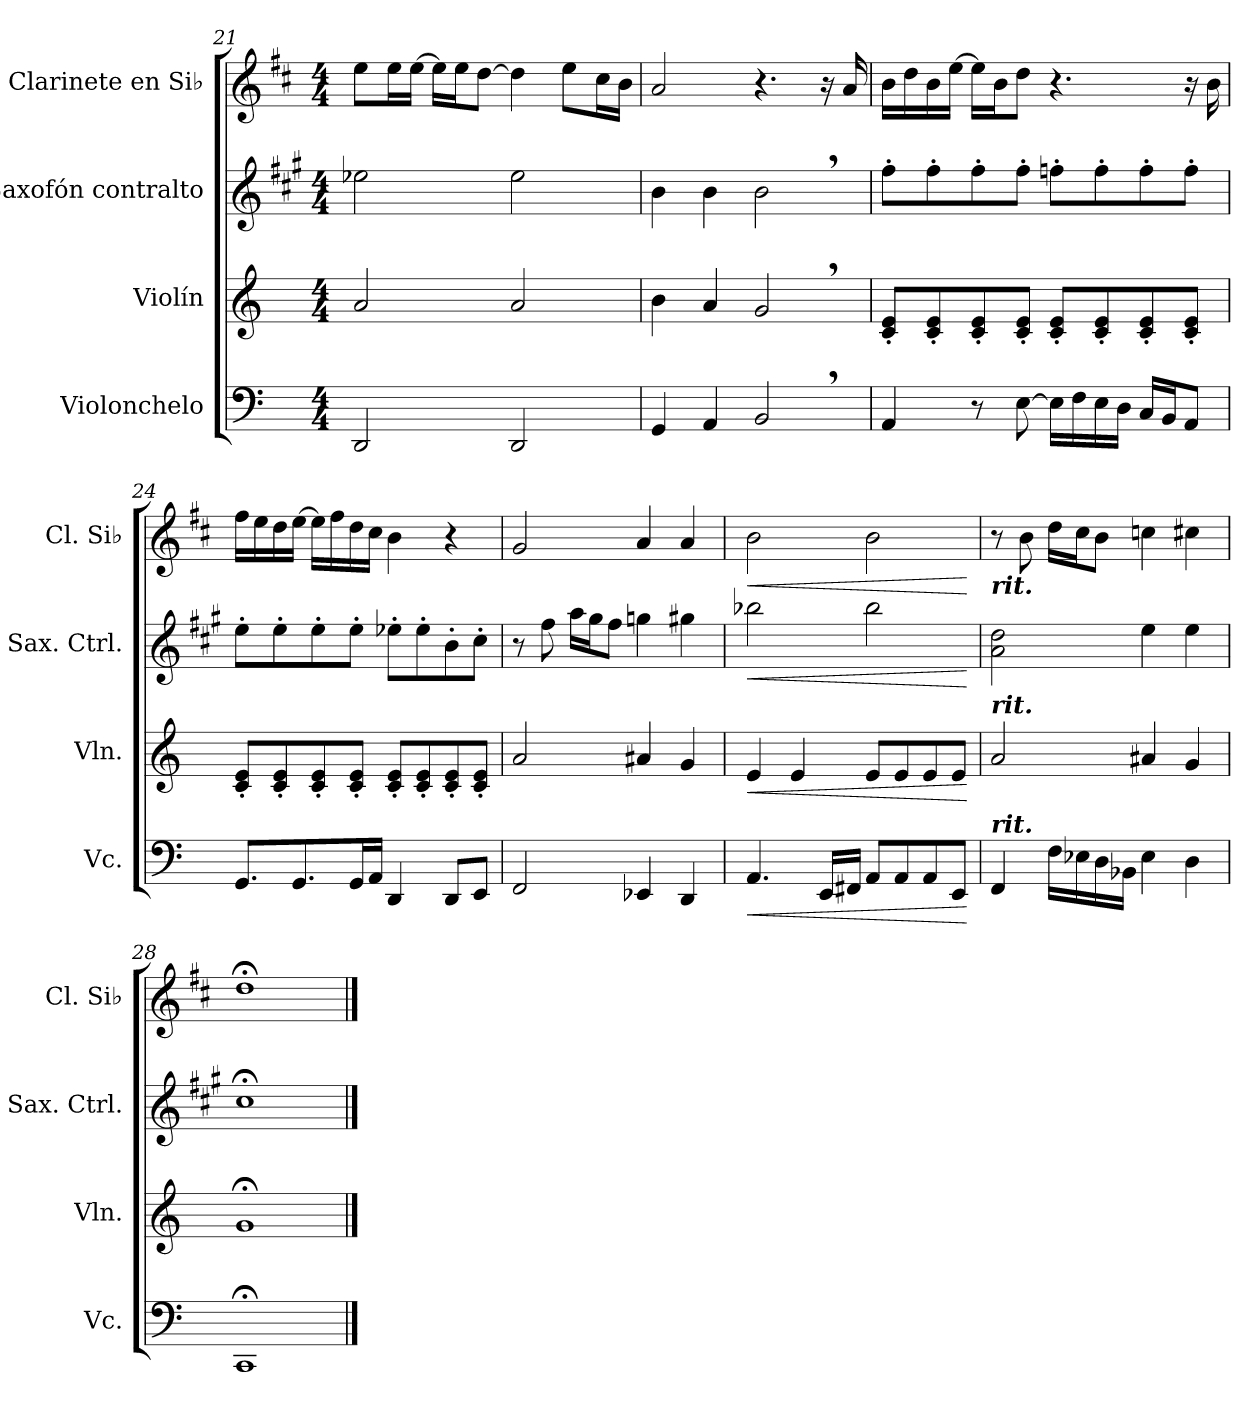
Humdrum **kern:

**kern	**dynam	**kern	**dynam	**kern	**dynam	**kern	**dynam
*part4	*part4	*part3	*part3	*part2	*part2	*part1	*part1
*staff4	*staff4	*staff3	*staff3	*staff2	*staff2	*staff1	*staff1
*I"Violonchelo	*	*I"Violín	*	*I"Saxofón contralto	*	*I"Clarinete en Si♭	*
*I'Vc.	*	*I'Vln.	*	*I'Sax. Ctrl.	*	*I'Cl. Si♭	*
!!LO:PB:g=z
*clefF4	*	*clefG2	*	*clefG2	*	*clefG2	*
*	*	*	*	*ITrd5c9	*	*ITrd1c2	*
*k[]	*	*k[]	*	*k[]	*	*k[]	*
*M4/4	*	*M4/4	*	*M4/4	*	*M4/4	*
=21	=21	=21	=21	=21	=21	=21	=21
2DD/	.	2a/	.	2g-X\	.	8dd\L	.
.	.	.	.	.	.	16dd\L	.
.	.	.	.	.	.	[16dd\JJ	.
.	.	.	.	.	.	16dd\LL]	.
.	.	.	.	.	.	16dd\J	.
.	.	.	.	.	.	[8cc\J	.
2DD/	.	2a/	.	2g-\	.	4cc\]	.
.	.	.	.	.	.	8dd\L	.
.	.	.	.	.	.	16b\L	.
.	.	.	.	.	.	16a\JJ	.
=22	=22	=22	=22	=22	=22	=22	=22
4GG/	.	4b\	.	4d\	.	2g/	.
4AA/	.	4a/	.	4d\	.	.	.
2BB,/	.	2g,/	.	2d,\	.	4.r	.
.	.	.	.	.	.	16r	.
.	.	.	.	.	.	16g/	.
=23	=23	=23	=23	=23	=23	=23	=23
4AA/	.	8c/' 8e/'L	.	8a'\L	.	16a\LL	.
.	.	.	.	.	.	16cc\	.
.	.	8c/' 8e/'	.	8a'\	.	16a\	.
.	.	.	.	.	.	[16dd\JJ	.
8r	.	8c/' 8e/'	.	8a'\	.	16dd\LL]	.
.	.	.	.	.	.	16a\J	.
[8E\	.	8c/' 8e/'J	.	8a'\J	.	8cc\J	.
16E\LL]	.	8c/' 8e/'L	.	8a-X'\L	.	4.r	.
16F\	.	.	.	.	.	.	.
16E\	.	8c/' 8e/'	.	8a-'\	.	.	.
16D\JJ	.	.	.	.	.	.	.
16C/LL	.	8c/' 8e/'	.	8a-'\	.	.	.
16BB/J	.	.	.	.	.	.	.
8AA/J	.	8c/' 8e/'J	.	8a-'\J	.	16r	.
.	.	.	.	.	.	16a\	.
!!LO:LB:g=z
=24	=24	=24	=24	=24	=24	=24	=24
8.GG/L	.	8c/' 8e/'L	.	8g'\L	.	16ee\LL	.
.	.	.	.	.	.	16dd\	.
.	.	8c/' 8e/'	.	8g'\	.	16cc\	.
8.GG/	.	.	.	.	.	[16dd\JJ	.
.	.	8c/' 8e/'	.	8g'\	.	16dd\LL]	.
.	.	.	.	.	.	16ee\	.
16GG/L	.	8c/' 8e/'J	.	8g'\J	.	16cc\	.
16AA/JJ	.	.	.	.	.	16b\JJ	.
4DD/	.	8c/' 8e/'L	.	8g-X'\L	.	4a\	.
.	.	8c/' 8e/'	.	8g-'\	.	.	.
8DD/L	.	8c/' 8e/'	.	8d'\	.	4r	.
8EE/J	.	8c/' 8e/'J	.	8e'\J	.	.	.
=25	=25	=25	=25	=25	=25	=25	=25
2FF/	.	2a/	.	8r	.	2f/	.
.	.	.	.	8a\	.	.	.
.	.	.	.	16cc\LL	.	.	.
.	.	.	.	16b\J	.	.	.
.	.	.	.	8a\J	.	.	.
4EE-X/	.	4a#X/	.	4b-X\	.	4g/	.
4DD/	.	4g/	.	4bn\	.	4g/	.
=26	=26	=26	=26	=26	=26	=26	=26
!	!LO:HP:b	!	!LO:HP:b	!	!LO:HP:b	!	!LO:HP:b
4.AA/	<	4e/	<	2dd-X\	<	2a\	<
.	.	4e/	.	.	.	.	.
16EE/LL	.	.	.	.	.	.	.
16FF#X/JJ	.	.	.	.	.	.	.
8AA/L	.	8e/L	.	2dd-\	.	2a\	.
8AA/	.	8e/	.	.	.	.	.
8AA/	.	8e/	.	.	.	.	.
8EE/J	.	8e/J	.	.	.	.	.
.	[	.	[	.	[	.	[
=27	=27	=27	=27	=27	=27	=27	=27
!	!	!	!	!	!	!LO:TX:b:Bi:t=rit.	!
!	!	!LO:TX:a:Bi:t=rit.	!	!	!	!	!
!LO:TX:a:Bi:t=rit.	!	!	!	!	!	!	!
4FF/	.	2a/	.	2c\ 2f\	.	8r	.
.	.	.	.	.	.	8a\	.
16F\LL	.	.	.	.	.	16cc\LL	.
16E-X\	.	.	.	.	.	16b\J	.
16D\	.	.	.	.	.	8a\J	.
16BB-X\JJ	.	.	.	.	.	.	.
4E-\	.	4a#X/	.	4g\	.	4b-X\	.
4D\	.	4g/	.	4g\	.	4bn\	.
!!LO:LB:g=z
=28	=28	=28	=28	=28	=28	=28	=28
1CC;<	.	1g;<	.	1e;<	.	1cc;<	.
==	==	==	==	==	==	==	==
*-	*-	*-	*-	*-	*-	*-	*-
